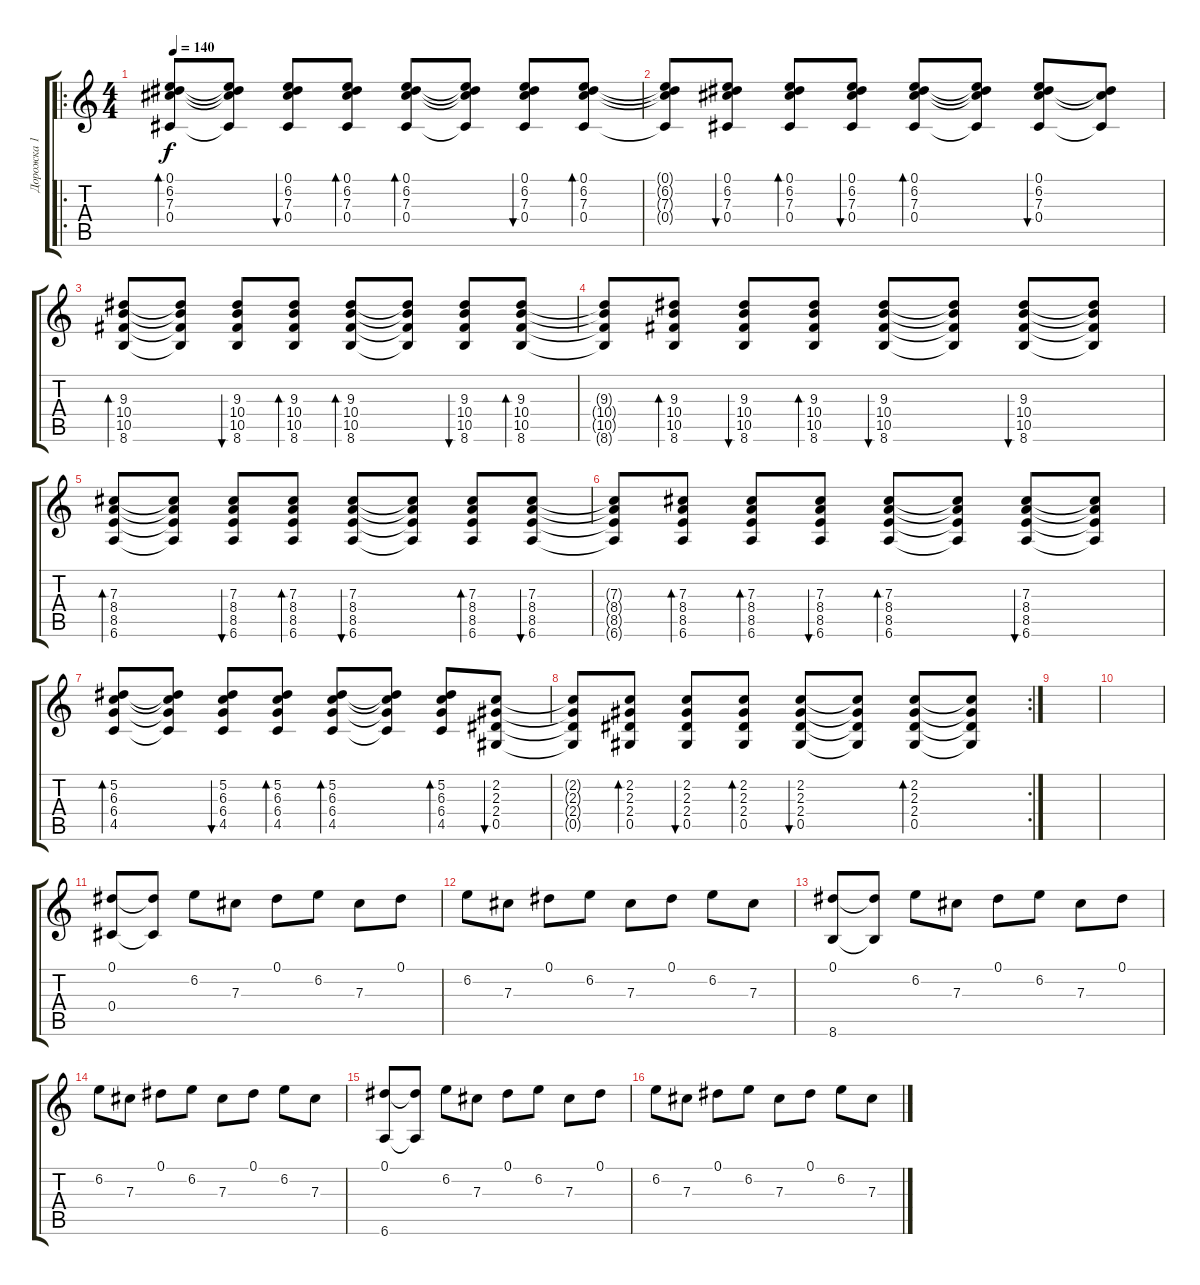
\track ("Дорожка 1" "Дорожка 1") {instrument acousticguitarsteel}
\staff {score tabs}
\tuning (Eb4 Bb3 Gb3 Db3 Ab2 Eb2) {hide}
\ro
\ts (4 4)
\tempo 140
\clef g2
\ks c
(0.1 6.2 7.3 0.4).8{bd 60 dy f} (0.1{t} 6.2{t} 7.3{t} 0.4{t}).8 (0.1 6.2 7.3 0.4).8{bu 60} (0.1 6.2 7.3 0.4).8{bd 60} (0.1 6.2 7.3 0.4).8{bd 60} (0.1{t} 6.2{t} 7.3{t} 0.4{t}).8 (0.1 6.2 7.3 0.4).8{bu 60} (0.1 6.2 7.3 0.4).8{bd 60} |
(0.1{t} 6.2{t} 7.3{t} 0.4{t}).8 (0.1 6.2 7.3 0.4).8{bu 60} (0.1 6.2 7.3 0.4).8{bd 60} (0.1 6.2 7.3 0.4).8{bu 60} (0.1 6.2 7.3 0.4).8{bd 60} (0.1{t} 6.2{t} 7.3{t} 0.4{t}).8 (0.1 6.2 7.3 0.4).8{bu 60} (0.1{t} 7.3{t} 0.4{t}).8 |
(9.3 10.4 10.5 8.6).8{bd 60} (9.3{t} 10.4{t} 10.5{t} 8.6{t}).8 (9.3 10.4 10.5 8.6).8{bu 60} (9.3 10.4 10.5 8.6).8{bd 60} (9.3 10.4 10.5 8.6).8{bd 60} (9.3{t} 10.4{t} 10.5{t} 8.6{t}).8 (9.3 10.4 10.5 8.6).8{bu 60} (9.3 10.4 10.5 8.6).8{bd 60} |
(9.3{t} 10.4{t} 10.5{t} 8.6{t}).8 (9.3 10.4 10.5 8.6).8{bd 60} (9.3 10.4 10.5 8.6).8{bu 60} (9.3 10.4 10.5 8.6).8{bd 60} (9.3 10.4 10.5 8.6).8{bu 60} (9.3{t} 10.4{t} 10.5{t} 8.6{t}).8 (9.3 10.4 10.5 8.6).8{bu 60} (9.3{t} 10.4{t} 10.5{t} 8.6{t}).8 |
(7.3 8.4 8.5 6.6).8{bd 60} (7.3{t} 8.4{t} 8.5{t} 6.6{t}).8 (7.3 8.4 8.5 6.6).8{bu 60} (7.3 8.4 8.5 6.6).8{bd 60} (7.3 8.4 8.5 6.6).8{bu 60} (7.3{t} 8.4{t} 8.5{t} 6.6{t}).8 (7.3 8.4 8.5 6.6).8{bd 60} (7.3 8.4 8.5 6.6).8{bu 60} |
(7.3{t} 8.4{t} 8.5{t} 6.6{t}).8 (7.3 8.4 8.5 6.6).8{bd 60} (7.3 8.4 8.5 6.6).8{bd 60} (7.3 8.4 8.5 6.6).8{bu 60} (7.3 8.4 8.5 6.6).8{bd 60} (7.3{t} 8.4{t} 8.5{t} 6.6{t}).8 (7.3 8.4 8.5 6.6).8{bu 60} (7.3{t} 8.4{t} 8.5{t} 6.6{t}).8 |
(5.2 6.3 6.4 4.5).8{bd 60} (5.2{t} 6.3{t} 6.4{t} 4.5{t}).8 (5.2 6.3 6.4 4.5).8{bu 60} (5.2 6.3 6.4 4.5).8{bd 60} (5.2 6.3 6.4 4.5).8{bd 60} (5.2{t} 6.3{t} 6.4{t} 4.5{t}).8 (5.2 6.3 6.4 4.5).8{bd 60} (2.2 2.3 2.4 0.5).8{bu 60} |
\rc 2
(2.2{t} 2.3{t} 2.4{t} 0.5{t}).8 (2.2 2.3 2.4 0.5).8{bd 60} (2.2 2.3 2.4 0.5).8{bu 60} (2.2 2.3 2.4 0.5).8{bd 60} (2.2 2.3 2.4 0.5).8{bu 60} (2.2{t} 2.3{t} 2.4{t} 0.5{t}).8 (2.2 2.3 2.4 0.5).8{bd 60} (2.2{t} 2.3{t} 2.4{t} 0.5{t}).8 |
|
|
(0.1 0.4).8{instrument acousticguitarsteel} (0.1{t} 0.4{t}).8 6.2.8 7.3.8 0.1.8 6.2.8 7.3.8 0.1.8 |
6.2.8 7.3.8 0.1.8 6.2.8 7.3.8 0.1.8 6.2.8 7.3.8 |
(0.1 8.6).8 (0.1{t} 8.6{t}).8 6.2.8 7.3.8 0.1.8 6.2.8 7.3.8 0.1.8 |
6.2.8 7.3.8 0.1.8 6.2.8 7.3.8 0.1.8 6.2.8 7.3.8 |
(0.1 6.6).8 (0.1{t} 6.6{t}).8 6.2.8 7.3.8 0.1.8 6.2.8 7.3.8 0.1.8 |
6.2.8 7.3.8 0.1.8 6.2.8 7.3.8 0.1.8 6.2.8 7.3.8
